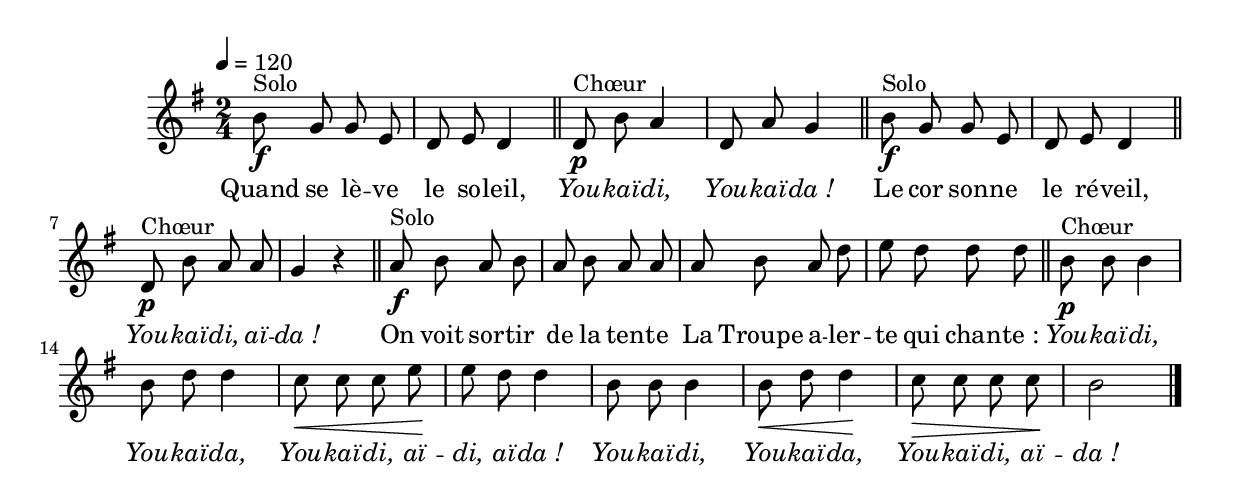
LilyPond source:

%Compilation:lilypond .ly
%Apercu:evince .pdf
%Esclaves:timidity -ia .midi
\version "2.12.1"
\include "italiano.ly"

\header {
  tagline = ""
  composer = ""
}                                        

MetriqueArmure = {
  \tempo 4=120
  \time 2/4
  \key sol \major
}

italique = { \override Score . LyricText #'font-shape = #'italic }

roman = { \override Score . LyricText #'font-shape = #'roman }

MusiqueTheme = \relative do'' {
	si8^Solo\f sol sol mi
	re8 mi re4 \bar "||"
	re8^Chœur\p si' la4
	re,8 la' sol4 \bar "||"
	si8^Solo\f sol sol mi
	re8 mi re4 \bar "||"
	re8^Chœur\p si' la la
	sol4 r \bar "||"
	la8^Solo\f si la si
	la8 si la la
	la8 si la re
	mi8 re re re \bar "||"
	si8^Chœur\p si si4
	si8 re re4
	do8\< do do mi\!
	mi8 re re4
	si8 si si4
	si8\< re re4\!
	do8\> do do do\!
	si2 \bar "|."
}

Paroles = \lyricmode {
	Quand se lè -- ve le so -- leil,
	\italique You -- kaï -- di, You -- kaï -- da_!
	\roman Le cor son -- ne le ré -- veil,
	\italique You -- kaï -- di, aï -- da_!
	\roman On voit sor -- tir de la ten -- te
	La Troupe a -- ler -- te qui chan -- te_:
	\italique You -- kaï -- di, You -- kaï -- da,
	You -- kaï -- di, aï -- di, aï -- da_!
	You -- kaï -- di, You -- kaï -- da,
	You -- kaï -- di, aï -- da_!
}

\score{
    \new Staff <<
      \set Staff.midiInstrument = "flute"
      \new Voice = "theme" {
	\autoBeamOff
	\MetriqueArmure
	\MusiqueTheme
      }
      \new Lyrics \lyricsto theme {
	\Paroles
      }                       
    >>
\layout{}
\midi{}
}
